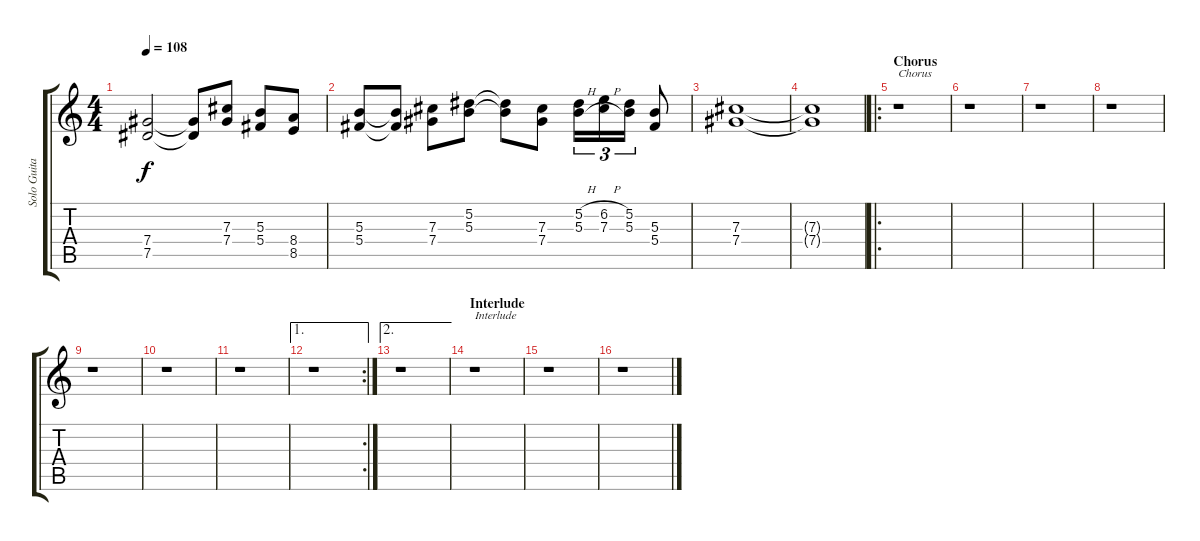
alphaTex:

\track ("Solo Guitar" "Solo Guita") {instrument overdrivenguitar}
\staff {score tabs}
\tuning (Eb4 Bb3 Gb3 Db3 Ab2 Db2) {hide}
\ts (4 4)
\tempo 108
\clef g2
\ks c
(7.4 7.5).2{dy f} (7.4{t} 7.5{t}).8 (7.3 7.4).8 (5.3 5.4).8 (8.4 8.5).8 |
(5.3 5.4).8 (5.3{t} 5.4{t}).8 (7.3 7.4).8 (5.2 5.3).8 (5.2{t} 5.3{t}).8 (7.3 7.4).8 (5.2{h} 5.3{h}).16{tu (3 2)} (6.2{h} 7.3{h}).16{tu (3 2)} (5.2 5.3).16{tu (3 2)} (5.3 5.4).8 |
(7.3 7.4).1 |
(7.3{t} 7.4{t}).1 |
\ro
\section ("" "Chorus")
r.1{txt "Chorus"} |
r.1 |
r.1 |
r.1 |
r.1 |
r.1 |
r.1 |
\ae 1
\rc 2
r.1 |
\ae 2
r.1 |
\section ("" "Interlude")
r.1{txt "Interlude"} |
r.1 |
r.1
